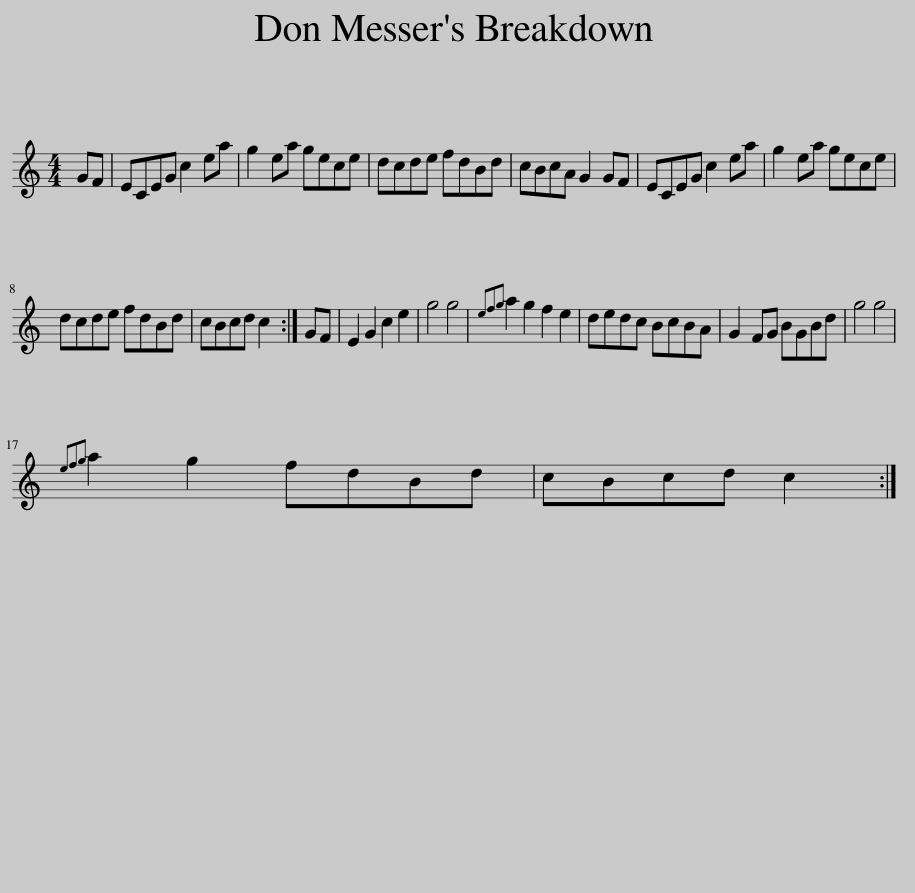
X:1
L:1/8
M:4/4
I:linebreak $
K:C
V:1 treble
V:1
 GF | ECEG c2 ea | g2 ea gece | dcde fdBd | cBcA G2 GF | %5
 ECEG c2 ea | g2 ea gece |$ dcde fdBd | cBcd c2 :| GF | %10
 E2 G2 c2 e2 | g4 g4 |{efg} a2 g2 f2 e2 | dedc BcBA | G2 FG BGBd | %15
 g4 g4 |${efg} a2 g2 fdBd | cBcd c2 :| %18
